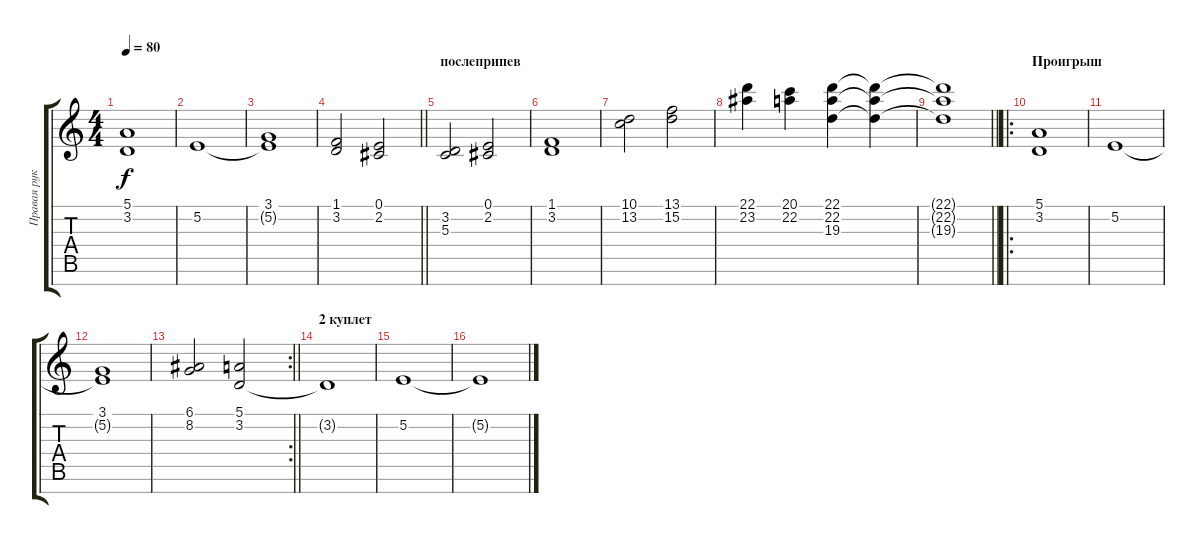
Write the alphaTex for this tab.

\track ("Правая рукав Клавиш" "Правая рук") {instrument stringensemble2}
\staff {score tabs}
\tuning (E4 B3 G3 D3 A2 E2 B1) {hide}
\ts (4 4)
\tempo 80
\clef g2
\ks c
(5.1 3.2).1{dy f} |
5.2.1 |
(3.1 5.2{t}).1 |
\barLineRight lightlight
(1.1 3.2).2 (0.1 2.2).2 |
\section ("" "послеприпев")
(3.2 5.3).2 (0.1 2.2).2 |
(1.1 3.2).1 |
(10.1 13.2).2 (13.1 15.2).2 |
(22.1 23.2).4 (20.1 22.2).4 (22.1 22.2 19.3).4 (22.1{t} 22.2{t} 19.3{t}).4 |
\barLineRight lightlight
(22.1{t} 22.2{t} 19.3{t}).1 |
\ro
\section ("" "Проигрыш")
(5.1 3.2).1 |
5.2.1 |
(3.1 5.2{t}).1 |
\rc 2
\barLineRight lightlight
(6.1 8.2).2 (5.1 3.2).2 |
\section ("" "2 куплет")
3.2{t}.1 |
5.2.1 |
5.2{t}.1
